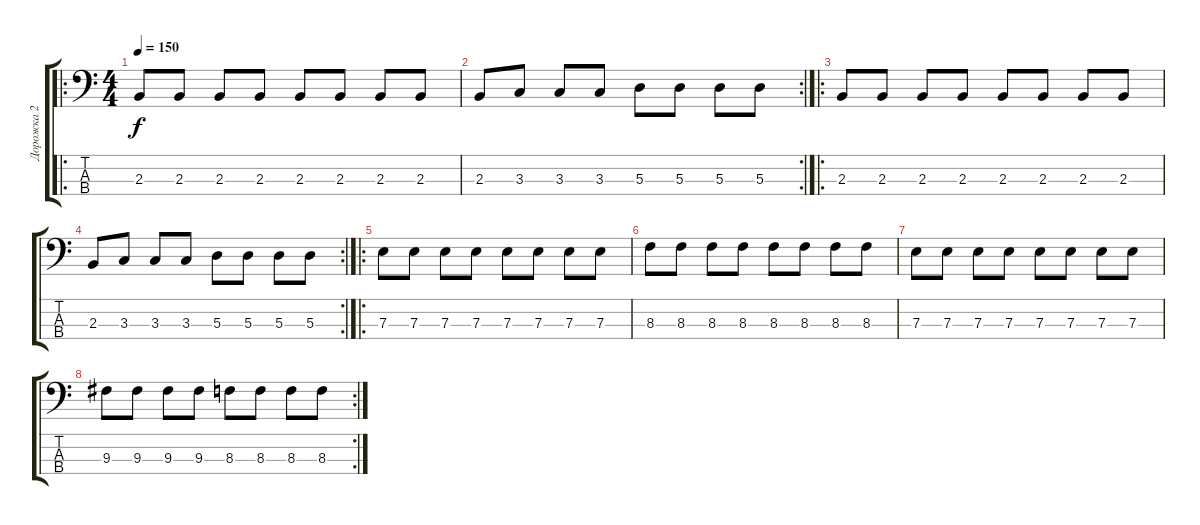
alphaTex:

\track ("Дорожка 2" "Дорожка 2") {instrument electricbassfinger}
\staff {score tabs}
\tuning (G2 D2 A1 E1) {hide}
\ro
\ts (4 4)
\tempo 150
\clef f4
\ks c
2.3.8{dy f} 2.3.8 2.3.8 2.3.8 2.3.8 2.3.8 2.3.8 2.3.8 |
\rc 2
2.3.8 3.3.8 3.3.8 3.3.8 5.3.8 5.3.8 5.3.8 5.3.8 |
\ro
2.3.8 2.3.8 2.3.8 2.3.8 2.3.8 2.3.8 2.3.8 2.3.8 |
\rc 2
2.3.8 3.3.8 3.3.8 3.3.8 5.3.8 5.3.8 5.3.8 5.3.8 |
\ro
7.3.8 7.3.8 7.3.8 7.3.8 7.3.8 7.3.8 7.3.8 7.3.8 |
8.3.8 8.3.8 8.3.8 8.3.8 8.3.8 8.3.8 8.3.8 8.3.8 |
7.3.8 7.3.8 7.3.8 7.3.8 7.3.8 7.3.8 7.3.8 7.3.8 |
\rc 2
9.3.8 9.3.8 9.3.8 9.3.8 8.3.8 8.3.8 8.3.8 8.3.8
